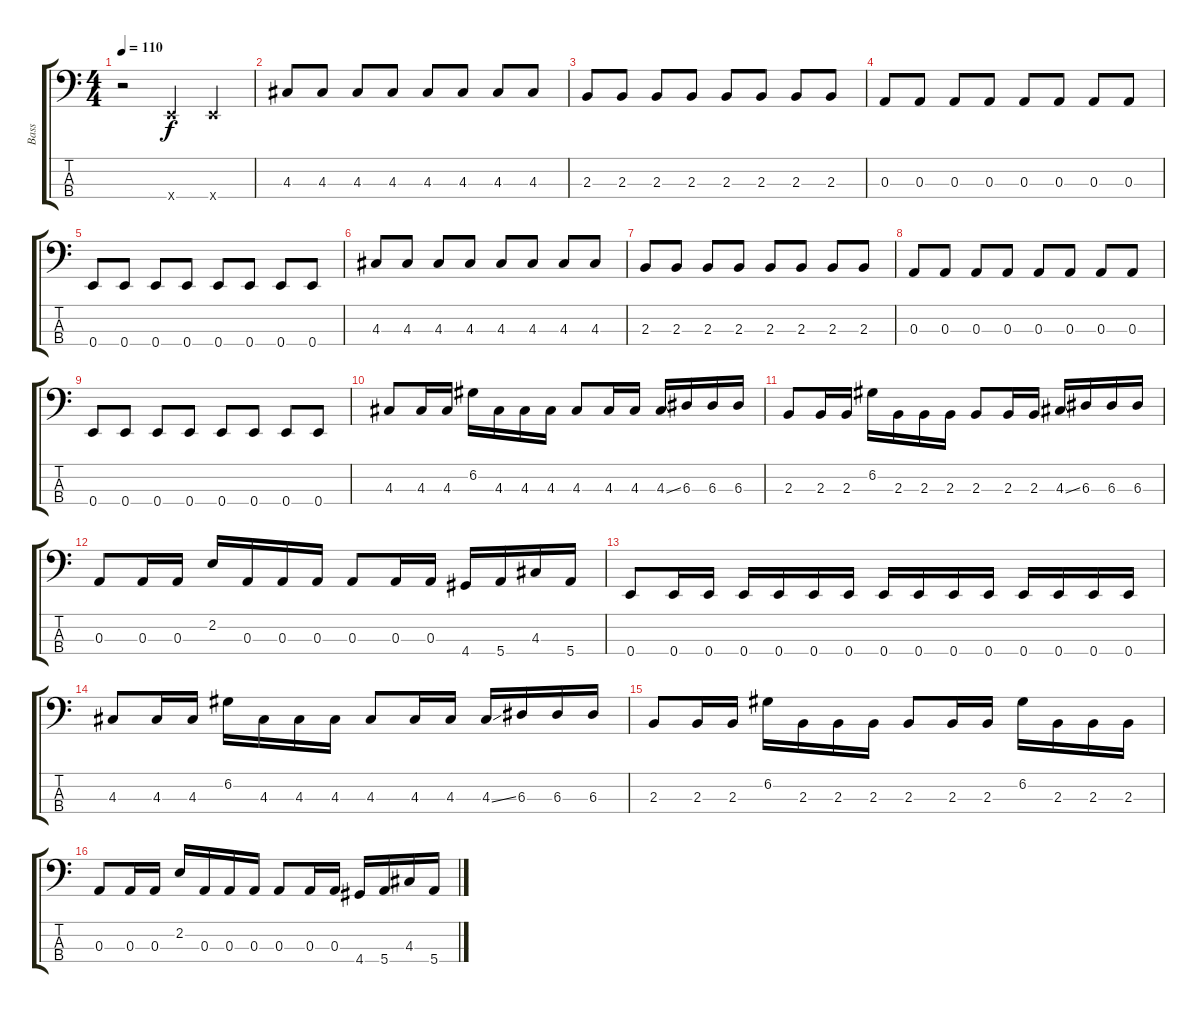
\track ("Bass" "Bass") {instrument electricbasspick}
\staff {score tabs}
\tuning (G2 D2 A1 E1) {hide}
\ts (4 4)
\tempo 110
\clef f4
\ks c
r.2{dy f instrument electricbasspick} 0.4{x}.4 0.4{x}.4 |
4.3.8 4.3.8 4.3.8 4.3.8 4.3.8 4.3.8 4.3.8 4.3.8 |
2.3.8 2.3.8 2.3.8 2.3.8 2.3.8 2.3.8 2.3.8 2.3.8 |
0.3.8 0.3.8 0.3.8 0.3.8 0.3.8 0.3.8 0.3.8 0.3.8 |
0.4.8 0.4.8 0.4.8 0.4.8 0.4.8 0.4.8 0.4.8 0.4.8 |
4.3.8 4.3.8 4.3.8 4.3.8 4.3.8 4.3.8 4.3.8 4.3.8 |
2.3.8 2.3.8 2.3.8 2.3.8 2.3.8 2.3.8 2.3.8 2.3.8 |
0.3.8 0.3.8 0.3.8 0.3.8 0.3.8 0.3.8 0.3.8 0.3.8 |
0.4.8 0.4.8 0.4.8 0.4.8 0.4.8 0.4.8 0.4.8 0.4.8 |
4.3.8 4.3.16 4.3.16 6.2.16 4.3.16 4.3.16 4.3.16 4.3.8 4.3.16 4.3.16 4.3{ss}.16 6.3.16 6.3.16 6.3.16 |
2.3.8 2.3.16 2.3.16 6.2.16 2.3.16 2.3.16 2.3.16 2.3.8 2.3.16 2.3.16 4.3{ss}.16 6.3.16 6.3.16 6.3.16 |
0.3.8 0.3.16 0.3.16 2.2.16 0.3.16 0.3.16 0.3.16 0.3.8 0.3.16 0.3.16 4.4.16 5.4.16 4.3.16 5.4.16 |
0.4.8 0.4.16 0.4.16 0.4.16 0.4.16 0.4.16 0.4.16 0.4.16 0.4.16 0.4.16 0.4.16 0.4.16 0.4.16 0.4.16 0.4.16 |
4.3.8 4.3.16 4.3.16 6.2.16 4.3.16 4.3.16 4.3.16 4.3.8 4.3.16 4.3.16 4.3{ss}.16 6.3.16 6.3.16 6.3.16 |
2.3.8 2.3.16 2.3.16 6.2.16 2.3.16 2.3.16 2.3.16 2.3.8 2.3.16 2.3.16 6.2.16 2.3.16 2.3.16 2.3.16 |
0.3.8 0.3.16 0.3.16 2.2.16 0.3.16 0.3.16 0.3.16 0.3.8 0.3.16 0.3.16 4.4.16 5.4.16 4.3.16 5.4.16
